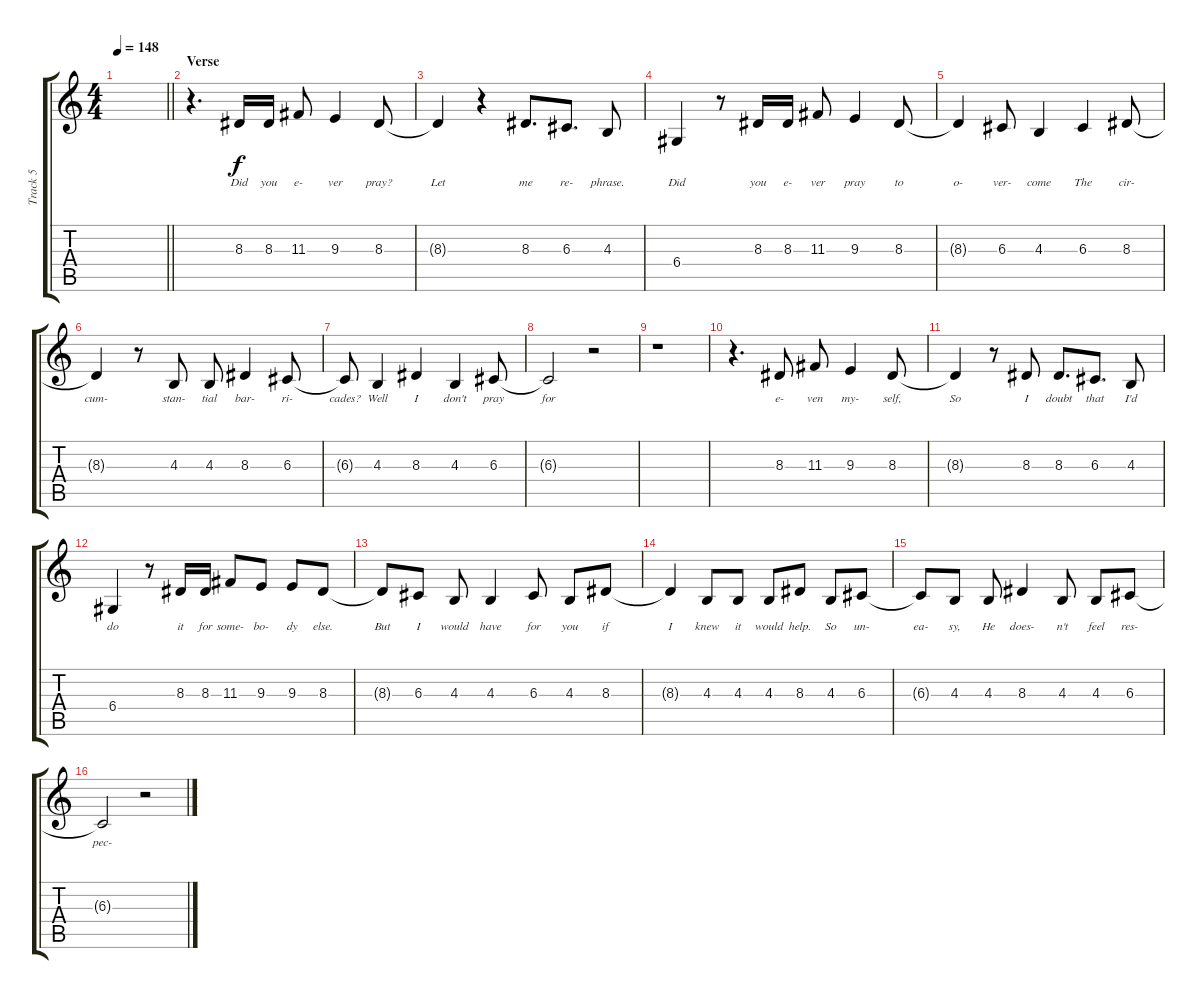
\track ("Track 5" "Track 5") {instrument flute}
\staff {score tabs}
\tuning (E4 B3 G3 D3 A2 D2) {hide}
\ts (4 4)
\tempo 148
\clef g2
\barLineRight lightlight
\ks c
|
\section ("" "Verse")
r.4{d} 8.3.16{lyrics (0 "Did") lyrics (1 "") lyrics (2 "") lyrics (3 "") lyrics (4 "")} 8.3.16{lyrics (0 "you") lyrics (1 "") lyrics (2 "") lyrics (3 "") lyrics (4 "")} 11.3.8{lyrics (0 "e-") lyrics (1 "") lyrics (2 "") lyrics (3 "") lyrics (4 "")} 9.3.4{lyrics (0 "ver") lyrics (1 "") lyrics (2 "") lyrics (3 "") lyrics (4 "")} 8.3.8{lyrics (0 "pray?") lyrics (1 "") lyrics (2 "") lyrics (3 "") lyrics (4 "")} |
8.3{t}.4{lyrics (0 "Let") lyrics (1 "") lyrics (2 "") lyrics (3 "") lyrics (4 "")} r.4 8.3.8{d lyrics (0 "me") lyrics (1 "") lyrics (2 "") lyrics (3 "") lyrics (4 "")} 6.3.8{d lyrics (0 "re-") lyrics (1 "") lyrics (2 "") lyrics (3 "") lyrics (4 "")} 4.3.8{lyrics (0 "phrase.") lyrics (1 "") lyrics (2 "") lyrics (3 "") lyrics (4 "")} |
6.4.4{lyrics (0 "Did") lyrics (1 "") lyrics (2 "") lyrics (3 "") lyrics (4 "")} r.8 8.3.16{lyrics (0 "you") lyrics (1 "") lyrics (2 "") lyrics (3 "") lyrics (4 "")} 8.3.16{lyrics (0 "e-") lyrics (1 "") lyrics (2 "") lyrics (3 "") lyrics (4 "")} 11.3.8{lyrics (0 "ver") lyrics (1 "") lyrics (2 "") lyrics (3 "") lyrics (4 "")} 9.3.4{lyrics (0 "pray") lyrics (1 "") lyrics (2 "") lyrics (3 "") lyrics (4 "")} 8.3.8{lyrics (0 "to") lyrics (1 "") lyrics (2 "") lyrics (3 "") lyrics (4 "")} |
8.3{t}.4{lyrics (0 "o-") lyrics (1 "") lyrics (2 "") lyrics (3 "") lyrics (4 "")} 6.3.8{lyrics (0 "ver-") lyrics (1 "") lyrics (2 "") lyrics (3 "") lyrics (4 "")} 4.3.4{lyrics (0 "come") lyrics (1 "") lyrics (2 "") lyrics (3 "") lyrics (4 "")} 6.3.4{lyrics (0 "The") lyrics (1 "") lyrics (2 "") lyrics (3 "") lyrics (4 "")} 8.3.8{lyrics (0 "cir-") lyrics (1 "") lyrics (2 "") lyrics (3 "") lyrics (4 "")} |
8.3{t}.4{lyrics (0 "cum-") lyrics (1 "") lyrics (2 "") lyrics (3 "") lyrics (4 "")} r.8 4.3.8{lyrics (0 "stan-") lyrics (1 "") lyrics (2 "") lyrics (3 "") lyrics (4 "")} 4.3.8{lyrics (0 "tial") lyrics (1 "") lyrics (2 "") lyrics (3 "") lyrics (4 "")} 8.3.4{lyrics (0 "bar-") lyrics (1 "") lyrics (2 "") lyrics (3 "") lyrics (4 "")} 6.3.8{lyrics (0 "ri-") lyrics (1 "") lyrics (2 "") lyrics (3 "") lyrics (4 "")} |
6.3{t}.8{lyrics (0 "cades?") lyrics (1 "") lyrics (2 "") lyrics (3 "") lyrics (4 "")} 4.3.4{lyrics (0 "Well") lyrics (1 "") lyrics (2 "") lyrics (3 "") lyrics (4 "")} 8.3.4{lyrics (0 "I") lyrics (1 "") lyrics (2 "") lyrics (3 "") lyrics (4 "")} 4.3.4{lyrics (0 "don't") lyrics (1 "") lyrics (2 "") lyrics (3 "") lyrics (4 "")} 6.3.8{lyrics (0 "pray") lyrics (1 "") lyrics (2 "") lyrics (3 "") lyrics (4 "")} |
6.3{t}.2{lyrics (0 "for") lyrics (1 "") lyrics (2 "") lyrics (3 "") lyrics (4 "")} r.2 |
r.1 |
r.4{d} 8.3.8{lyrics (0 "e-") lyrics (1 "") lyrics (2 "") lyrics (3 "") lyrics (4 "")} 11.3.8{lyrics (0 "ven") lyrics (1 "") lyrics (2 "") lyrics (3 "") lyrics (4 "")} 9.3.4{lyrics (0 "my-") lyrics (1 "") lyrics (2 "") lyrics (3 "") lyrics (4 "")} 8.3.8{lyrics (0 "self,") lyrics (1 "") lyrics (2 "") lyrics (3 "") lyrics (4 "")} |
8.3{t}.4{lyrics (0 "So") lyrics (1 "") lyrics (2 "") lyrics (3 "") lyrics (4 "")} r.8 8.3.8{lyrics (0 "I") lyrics (1 "") lyrics (2 "") lyrics (3 "") lyrics (4 "")} 8.3.8{d lyrics (0 "doubt") lyrics (1 "") lyrics (2 "") lyrics (3 "") lyrics (4 "")} 6.3.8{d lyrics (0 "that") lyrics (1 "") lyrics (2 "") lyrics (3 "") lyrics (4 "")} 4.3.8{lyrics (0 "I'd") lyrics (1 "") lyrics (2 "") lyrics (3 "") lyrics (4 "")} |
6.4.4{lyrics (0 "do") lyrics (1 "") lyrics (2 "") lyrics (3 "") lyrics (4 "")} r.8 8.3.16{lyrics (0 "it") lyrics (1 "") lyrics (2 "") lyrics (3 "") lyrics (4 "")} 8.3.16{lyrics (0 "for") lyrics (1 "") lyrics (2 "") lyrics (3 "") lyrics (4 "")} 11.3.8{lyrics (0 "some-") lyrics (1 "") lyrics (2 "") lyrics (3 "") lyrics (4 "")} 9.3.8{lyrics (0 "bo-") lyrics (1 "") lyrics (2 "") lyrics (3 "") lyrics (4 "")} 9.3.8{lyrics (0 "dy") lyrics (1 "") lyrics (2 "") lyrics (3 "") lyrics (4 "")} 8.3.8{lyrics (0 "else.") lyrics (1 "") lyrics (2 "") lyrics (3 "") lyrics (4 "")} |
8.3{t}.8{lyrics (0 "But") lyrics (1 "") lyrics (2 "") lyrics (3 "") lyrics (4 "")} 6.3.8{lyrics (0 "I") lyrics (1 "") lyrics (2 "") lyrics (3 "") lyrics (4 "")} 4.3.8{lyrics (0 "would") lyrics (1 "") lyrics (2 "") lyrics (3 "") lyrics (4 "")} 4.3.4{lyrics (0 "have") lyrics (1 "") lyrics (2 "") lyrics (3 "") lyrics (4 "")} 6.3.8{lyrics (0 "for") lyrics (1 "") lyrics (2 "") lyrics (3 "") lyrics (4 "")} 4.3.8{lyrics (0 "you") lyrics (1 "") lyrics (2 "") lyrics (3 "") lyrics (4 "")} 8.3.8{lyrics (0 "if") lyrics (1 "") lyrics (2 "") lyrics (3 "") lyrics (4 "")} |
8.3{t}.4{lyrics (0 "I") lyrics (1 "") lyrics (2 "") lyrics (3 "") lyrics (4 "")} 4.3.8{lyrics (0 "knew") lyrics (1 "") lyrics (2 "") lyrics (3 "") lyrics (4 "")} 4.3.8{lyrics (0 "it") lyrics (1 "") lyrics (2 "") lyrics (3 "") lyrics (4 "")} 4.3.8{lyrics (0 "would") lyrics (1 "") lyrics (2 "") lyrics (3 "") lyrics (4 "")} 8.3.8{lyrics (0 "help.") lyrics (1 "") lyrics (2 "") lyrics (3 "") lyrics (4 "")} 4.3.8{lyrics (0 "So") lyrics (1 "") lyrics (2 "") lyrics (3 "") lyrics (4 "")} 6.3.8{lyrics (0 "un-") lyrics (1 "") lyrics (2 "") lyrics (3 "") lyrics (4 "")} |
6.3{t}.8{lyrics (0 "ea-") lyrics (1 "") lyrics (2 "") lyrics (3 "") lyrics (4 "")} 4.3.8{lyrics (0 "sy,") lyrics (1 "") lyrics (2 "") lyrics (3 "") lyrics (4 "")} 4.3.8{lyrics (0 "He") lyrics (1 "") lyrics (2 "") lyrics (3 "") lyrics (4 "")} 8.3.4{lyrics (0 "does-") lyrics (1 "") lyrics (2 "") lyrics (3 "") lyrics (4 "")} 4.3.8{lyrics (0 "n't") lyrics (1 "") lyrics (2 "") lyrics (3 "") lyrics (4 "")} 4.3.8{lyrics (0 "feel") lyrics (1 "") lyrics (2 "") lyrics (3 "") lyrics (4 "")} 6.3.8{lyrics (0 "res-") lyrics (1 "") lyrics (2 "") lyrics (3 "") lyrics (4 "")} |
6.3{t}.2{lyrics (0 "pec-") lyrics (1 "") lyrics (2 "") lyrics (3 "") lyrics (4 "")} r.2
